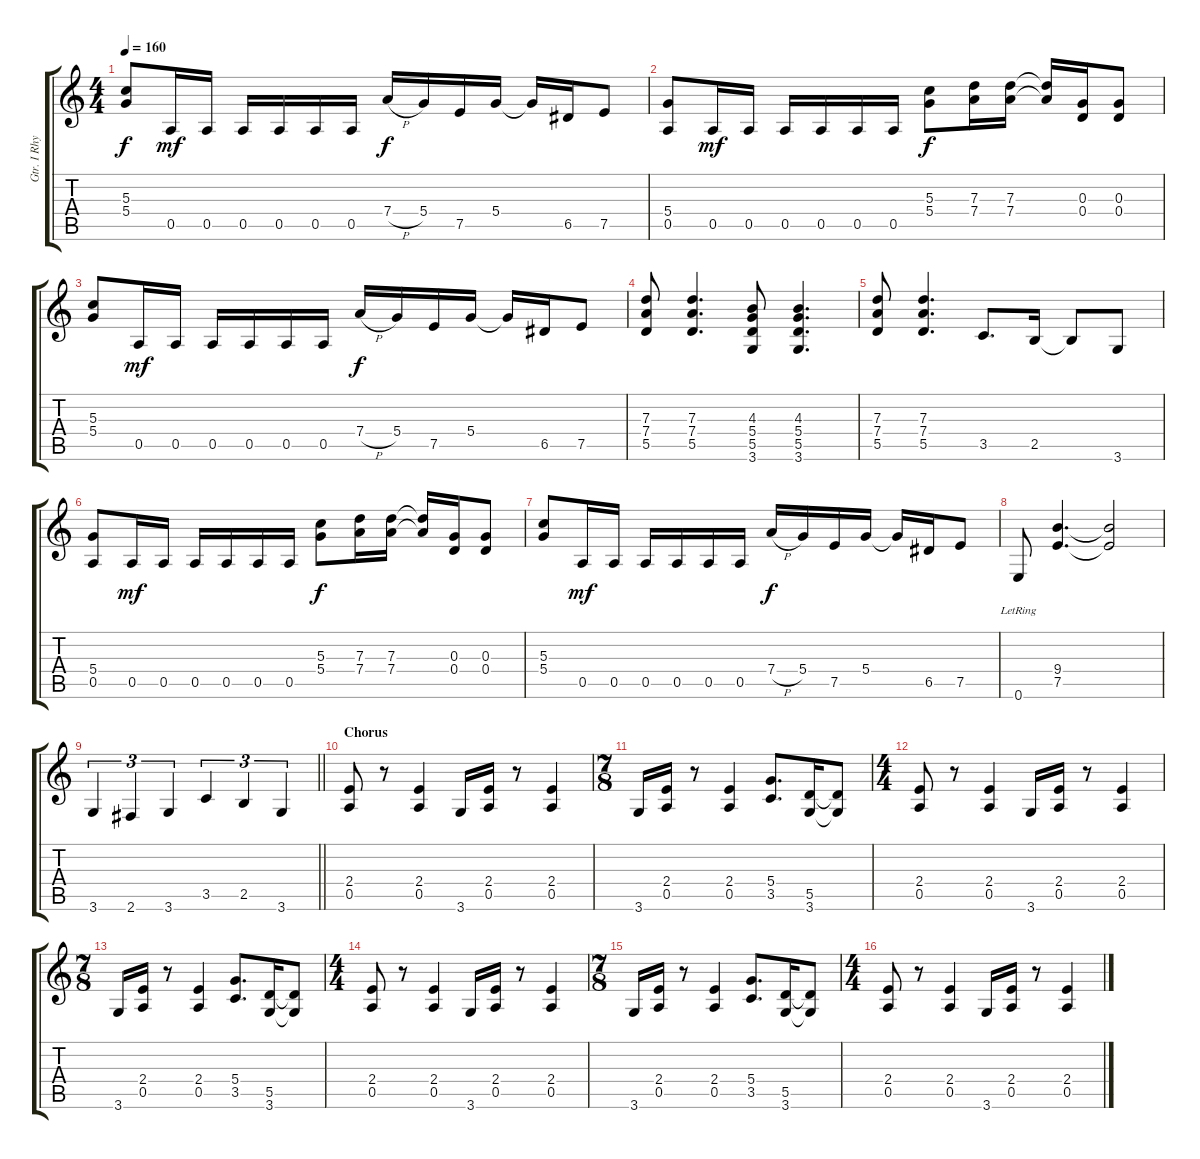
\track ("Gtr. I Rhytm" "Gtr. I Rhy") {instrument overdrivenguitar}
\staff {score tabs}
\tuning (E4 B3 G3 D3 A2 E2) {hide}
\ts (4 4)
\tempo 160
\clef g2
\ks c
(5.3 5.4).8{dy f} 0.5.16{dy mf} 0.5.16 0.5.16 0.5.16 0.5.16 0.5.16 7.4{h}.16{dy f} 5.4.16 7.5.16 5.4.16 5.4{t}.16 6.5.16 7.5.8 |
(5.4 0.5).8 0.5.16{dy mf} 0.5.16 0.5.16 0.5.16 0.5.16 0.5.16 (5.3 5.4).8{dy f} (7.3 7.4).16 (7.3 7.4).16 (7.3{t} 7.4{t}).16 (0.3 0.4).16 (0.3 0.4).8 |
(5.3 5.4).8 0.5.16{dy mf} 0.5.16 0.5.16 0.5.16 0.5.16 0.5.16 7.4{h}.16{dy f} 5.4.16 7.5.16 5.4.16 5.4{t}.16 6.5.16 7.5.8 |
(7.3 7.4 5.5).8 (7.3 7.4 5.5).4{d} (4.3 5.4 5.5 3.6).8 (4.3 5.4 5.5 3.6).4{d} |
(7.3 7.4 5.5).8 (7.3 7.4 5.5).4{d} 3.5.8{d} 2.5.16 2.5{t}.8 3.6.8 |
(5.4 0.5).8 0.5.16{dy mf} 0.5.16 0.5.16 0.5.16 0.5.16 0.5.16 (5.3 5.4).8{dy f} (7.3 7.4).16 (7.3 7.4).16 (7.3{t} 7.4{t}).16 (0.3 0.4).16 (0.3 0.4).8 |
(5.3 5.4).8 0.5.16{dy mf} 0.5.16 0.5.16 0.5.16 0.5.16 0.5.16 7.4{h}.16{dy f} 5.4.16 7.5.16 5.4.16 5.4{t}.16 6.5.16 7.5.8 |
0.6{lr}.8 (9.4 7.5).4{d} (9.4{t} 7.5{t}).2 |
\barLineRight lightlight
3.6.4{tu (3 2)} 2.6.4{tu (3 2)} 3.6.4{tu (3 2)} 3.5.4{tu (3 2)} 2.5.4{tu (3 2)} 3.6.4{tu (3 2)} |
\section ("" "Chorus")
(2.4 0.5).8 r.8 (2.4 0.5).4 3.6.16 (2.4 0.5).16 r.8 (2.4 0.5).4 |
\ts (7 8)
3.6.16 (2.4 0.5).16 r.8 (2.4 0.5).4 (5.4 3.5).8{d} (5.5 3.6).16 (5.5{t} 3.6{t}).8 |
\ts (4 4)
(2.4 0.5).8 r.8 (2.4 0.5).4 3.6.16 (2.4 0.5).16 r.8 (2.4 0.5).4 |
\ts (7 8)
3.6.16 (2.4 0.5).16 r.8 (2.4 0.5).4 (5.4 3.5).8{d} (5.5 3.6).16 (5.5{t} 3.6{t}).8 |
\ts (4 4)
(2.4 0.5).8 r.8 (2.4 0.5).4 3.6.16 (2.4 0.5).16 r.8 (2.4 0.5).4 |
\ts (7 8)
3.6.16 (2.4 0.5).16 r.8 (2.4 0.5).4 (5.4 3.5).8{d} (5.5 3.6).16 (5.5{t} 3.6{t}).8 |
\ts (4 4)
(2.4 0.5).8 r.8 (2.4 0.5).4 3.6.16 (2.4 0.5).16 r.8 (2.4 0.5).4
